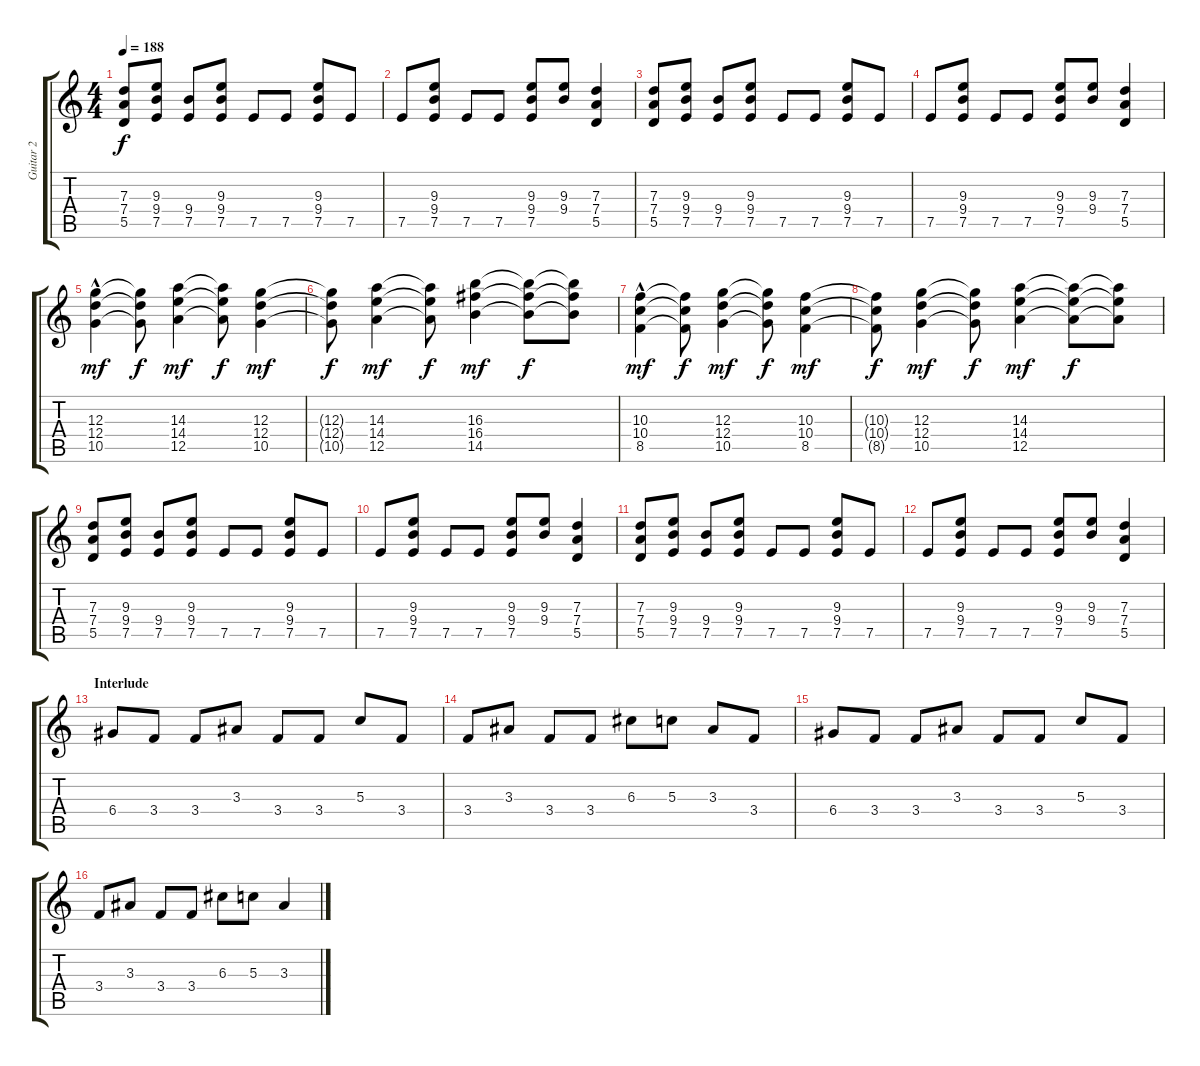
\track ("Guitar 2" "Guitar 2") {instrument distortionguitar}
\staff {score tabs}
\tuning (E4 B3 G3 D3 A2 E2) {hide}
\ts (4 4)
\tempo 188
\clef g2
\ks c
(7.3 7.4 5.5).8{dy f} (9.3 9.4 7.5).8 (9.4 7.5).8 (9.3 9.4 7.5).8 7.5.8 7.5.8 (9.3 9.4 7.5).8 7.5.8 |
7.5.8 (9.3 9.4 7.5).8 7.5.8 7.5.8 (9.3 9.4 7.5).8 (9.3 9.4).8 (7.3 7.4 5.5).4 |
(7.3 7.4 5.5).8 (9.3 9.4 7.5).8 (9.4 7.5).8 (9.3 9.4 7.5).8 7.5.8 7.5.8 (9.3 9.4 7.5).8 7.5.8 |
7.5.8 (9.3 9.4 7.5).8 7.5.8 7.5.8 (9.3 9.4 7.5).8 (9.3 9.4).8 (7.3 7.4 5.5).4 |
(12.3{hac} 12.4 10.5).4{dy mf} (12.3{t} 12.4{t} 10.5{t}).8{dy f} (14.3 14.4 12.5).4{dy mf} (14.3{t} 14.4{t} 12.5{t}).8{dy f} (12.3 12.4 10.5).4{dy mf} |
(12.3{t} 12.4{t} 10.5{t}).8{dy f} (14.3 14.4 12.5).4{dy mf} (14.3{t} 14.4{t} 12.5{t}).8{dy f} (16.3 16.4 14.5).4{dy mf} (16.3{t} 16.4{t} 14.5{t}).8{dy f} (16.3{t} 16.4{t} 14.5{t}).8 |
(10.3{hac} 10.4 8.5).4{dy mf} (10.3{t} 10.4{t} 8.5{t}).8{dy f} (12.3 12.4 10.5).4{dy mf} (12.3{t} 12.4{t} 10.5{t}).8{dy f} (10.3 10.4 8.5).4{dy mf} |
(10.3{t} 10.4{t} 8.5{t}).8{dy f} (12.3 12.4 10.5).4{dy mf} (12.3{t} 12.4{t} 10.5{t}).8{dy f} (14.3 14.4 12.5).4{dy mf} (14.3{t} 14.4{t} 12.5{t}).8{dy f} (14.3{t} 14.4{t} 12.5{t}).8 |
(7.3 7.4 5.5).8 (9.3 9.4 7.5).8 (9.4 7.5).8 (9.3 9.4 7.5).8 7.5.8 7.5.8 (9.3 9.4 7.5).8 7.5.8 |
7.5.8 (9.3 9.4 7.5).8 7.5.8 7.5.8 (9.3 9.4 7.5).8 (9.3 9.4).8 (7.3 7.4 5.5).4 |
(7.3 7.4 5.5).8 (9.3 9.4 7.5).8 (9.4 7.5).8 (9.3 9.4 7.5).8 7.5.8 7.5.8 (9.3 9.4 7.5).8 7.5.8 |
7.5.8 (9.3 9.4 7.5).8 7.5.8 7.5.8 (9.3 9.4 7.5).8 (9.3 9.4).8 (7.3 7.4 5.5).4 |
\section ("" "Interlude")
6.4.8 3.4.8 3.4.8 3.3.8 3.4.8 3.4.8 5.3.8 3.4.8 |
3.4.8 3.3.8 3.4.8 3.4.8 6.3.8 5.3.8 3.3.8 3.4.8 |
6.4.8 3.4.8 3.4.8 3.3.8 3.4.8 3.4.8 5.3.8 3.4.8 |
3.4.8 3.3.8 3.4.8 3.4.8 6.3.8 5.3.8 3.3.4
